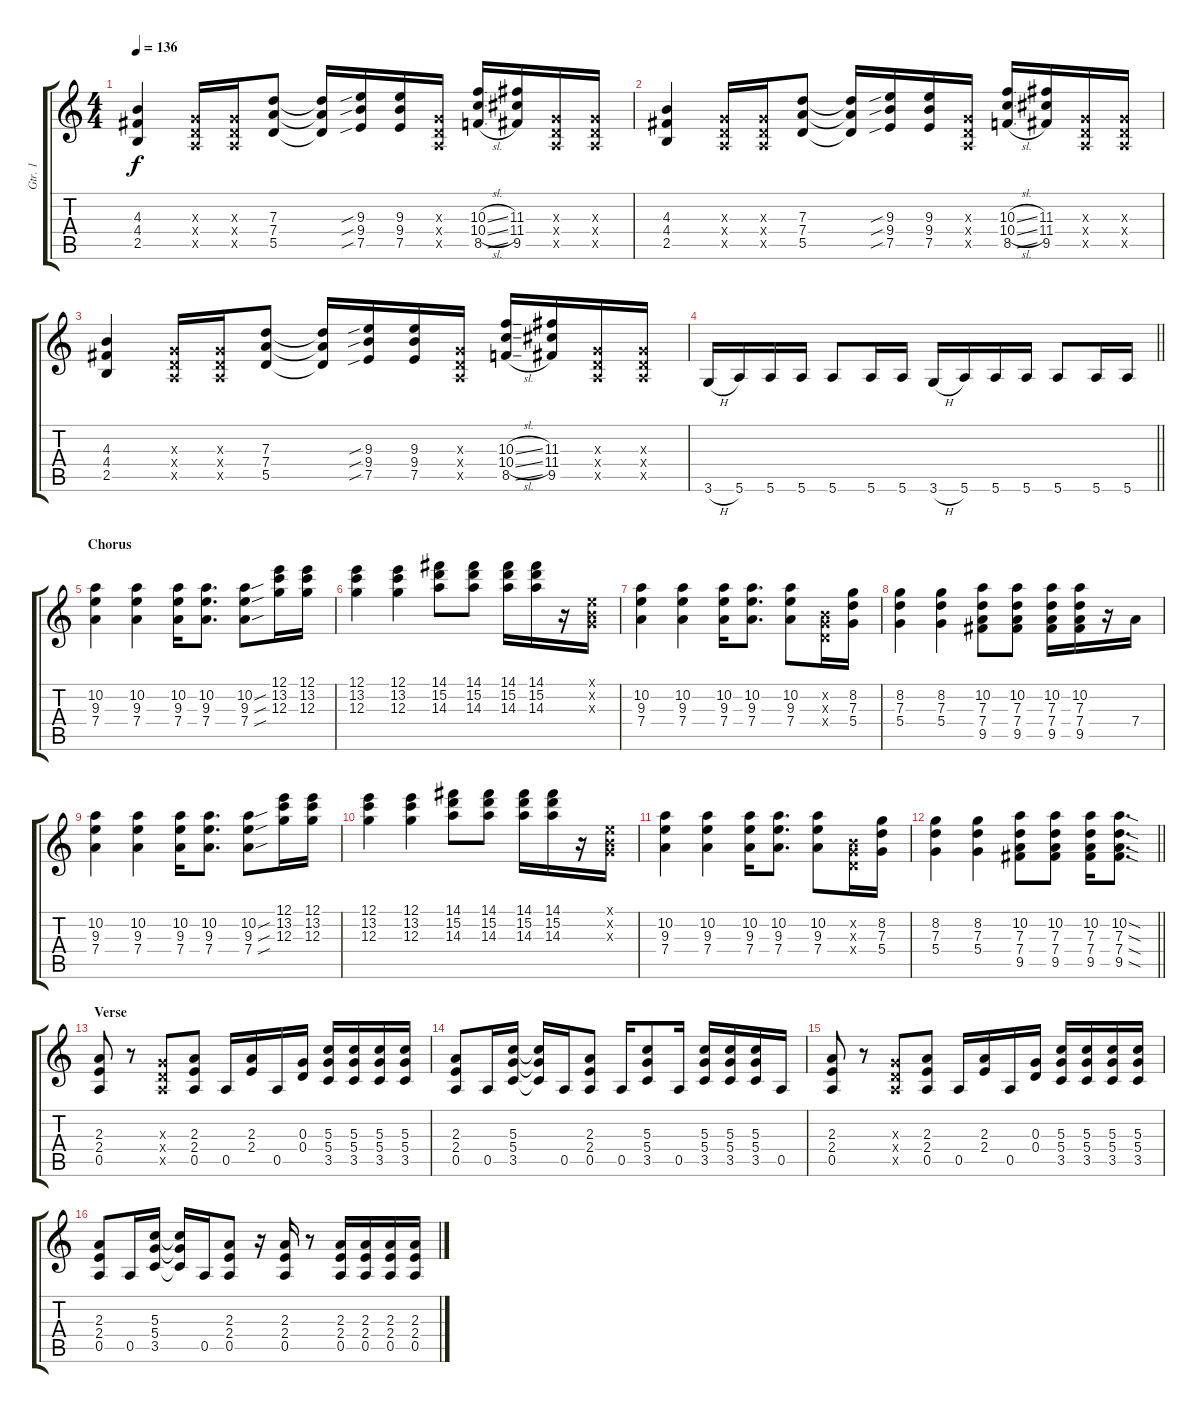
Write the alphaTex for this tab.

\track ("Gtr. 1" "Gtr. 1") {instrument overdrivenguitar}
\staff {score tabs}
\tuning (E4 B3 G3 D3 A2 E2) {hide}
\ts (4 4)
\tempo 136
\clef g2
\ks c
(4.3 4.4 2.5).4{dy f} (0.3{x} 0.4{x} 0.5{x}).16 (0.3{x} 0.4{x} 0.5{x}).16 (7.3 7.4 5.5).8 (7.3{t} 7.4{t} 5.5{t}).16 (9.3{sib} 9.4{sib} 7.5{sib}).16 (9.3 9.4 7.5).16 (0.3{x} 0.4{x} 0.5{x}).16 (10.3{sl} 10.4{sl} 8.5{sl}).16 (11.3 11.4 9.5).16 (0.3{x} 0.4{x} 0.5{x}).16 (0.3{x} 0.4{x} 0.5{x}).16 |
(4.3 4.4 2.5).4 (0.3{x} 0.4{x} 0.5{x}).16 (0.3{x} 0.4{x} 0.5{x}).16 (7.3 7.4 5.5).8 (7.3{t} 7.4{t} 5.5{t}).16 (9.3{sib} 9.4{sib} 7.5{sib}).16 (9.3 9.4 7.5).16 (0.3{x} 0.4{x} 0.5{x}).16 (10.3{sl} 10.4{sl} 8.5{sl}).16 (11.3 11.4 9.5).16 (0.3{x} 0.4{x} 0.5{x}).16 (0.3{x} 0.4{x} 0.5{x}).16 |
(4.3 4.4 2.5).4 (0.3{x} 0.4{x} 0.5{x}).16 (0.3{x} 0.4{x} 0.5{x}).16 (7.3 7.4 5.5).8 (7.3{t} 7.4{t} 5.5{t}).16 (9.3{sib} 9.4{sib} 7.5{sib}).16 (9.3 9.4 7.5).16 (0.3{x} 0.4{x} 0.5{x}).16 (10.3{sl} 10.4{sl} 8.5{sl}).16 (11.3 11.4 9.5).16 (0.3{x} 0.4{x} 0.5{x}).16 (0.3{x} 0.4{x} 0.5{x}).16 |
\barLineRight lightlight
3.6{h}.16 5.6.16 5.6.16 5.6.16 5.6.8 5.6.16 5.6.16 3.6{h}.16 5.6.16 5.6.16 5.6.16 5.6.8 5.6.16 5.6.16 |
\section ("" "Chorus")
(10.2 9.3 7.4).4 (10.2 9.3 7.4).4 (10.2 9.3 7.4).16 (10.2 9.3 7.4).8{d} (10.2{sou} 9.3{sou} 7.4{sou}).8 (12.1 13.2 12.3).16 (12.1 13.2 12.3).16 |
(12.1 13.2 12.3).4 (12.1 13.2 12.3).4 (14.1 15.2 14.3).8 (14.1 15.2 14.3).8 (14.1 15.2 14.3).16 (14.1 15.2 14.3).16 r.16 (0.1{x} 0.2{x} 0.3{x}).16 |
(10.2 9.3 7.4).4 (10.2 9.3 7.4).4 (10.2 9.3 7.4).16 (10.2 9.3 7.4).8{d} (10.2 9.3 7.4).8 (0.2{x} 0.3{x} 0.4{x}).16 (8.2 7.3 5.4).16 |
(8.2 7.3 5.4).4 (8.2 7.3 5.4).4 (10.2 7.3 7.4 9.5).8 (10.2 7.3 7.4 9.5).8 (10.2 7.3 7.4 9.5).16 (10.2 7.3 7.4 9.5).16 r.16 7.4.16 |
(10.2 9.3 7.4).4 (10.2 9.3 7.4).4 (10.2 9.3 7.4).16 (10.2 9.3 7.4).8{d} (10.2{sou} 9.3{sou} 7.4{sou}).8 (12.1 13.2 12.3).16 (12.1 13.2 12.3).16 |
(12.1 13.2 12.3).4 (12.1 13.2 12.3).4 (14.1 15.2 14.3).8 (14.1 15.2 14.3).8 (14.1 15.2 14.3).16 (14.1 15.2 14.3).16 r.16 (0.1{x} 0.2{x} 0.3{x}).16 |
(10.2 9.3 7.4).4 (10.2 9.3 7.4).4 (10.2 9.3 7.4).16 (10.2 9.3 7.4).8{d} (10.2 9.3 7.4).8 (0.2{x} 0.3{x} 0.4{x}).16 (8.2 7.3 5.4).16 |
\barLineRight lightlight
(8.2 7.3 5.4).4 (8.2 7.3 5.4).4 (10.2 7.3 7.4 9.5).8 (10.2 7.3 7.4 9.5).8 (10.2 7.3 7.4 9.5).16 (10.2{sod} 7.3{sod} 7.4{sod} 9.5{sod}).8{d} |
\section ("" "Verse")
(2.3 2.4 0.5).8 r.8 (0.3{x} 0.4{x} 0.5{x}).8 (2.3 2.4 0.5).8 0.5.16 (2.3 2.4).16 0.5.16 (0.3 0.4).16 (5.3 5.4 3.5).16 (5.3 5.4 3.5).16 (5.3 5.4 3.5).16 (5.3 5.4 3.5).16 |
(2.3 2.4 0.5).8 0.5.16 (5.3 5.4 3.5).16 (5.3{t} 5.4{t} 3.5{t}).16 0.5.16 (2.3 2.4 0.5).8 0.5.16 (5.3 5.4 3.5).8 0.5.16 (5.3 5.4 3.5).16 (5.3 5.4 3.5).16 (5.3 5.4 3.5).16 0.5.16 |
(2.3 2.4 0.5).8 r.8 (0.3{x} 0.4{x} 0.5{x}).8 (2.3 2.4 0.5).8 0.5.16 (2.3 2.4).16 0.5.16 (0.3 0.4).16 (5.3 5.4 3.5).16 (5.3 5.4 3.5).16 (5.3 5.4 3.5).16 (5.3 5.4 3.5).16 |
(2.3 2.4 0.5).8 0.5.16 (5.3 5.4 3.5).16 (5.3{t} 5.4{t} 3.5{t}).16 0.5.16 (2.3 2.4 0.5).8 r.16 (2.3 2.4 0.5).16 r.8 (2.3 2.4 0.5).16 (2.3 2.4 0.5).16 (2.3 2.4 0.5).16 (2.3 2.4 0.5).16
